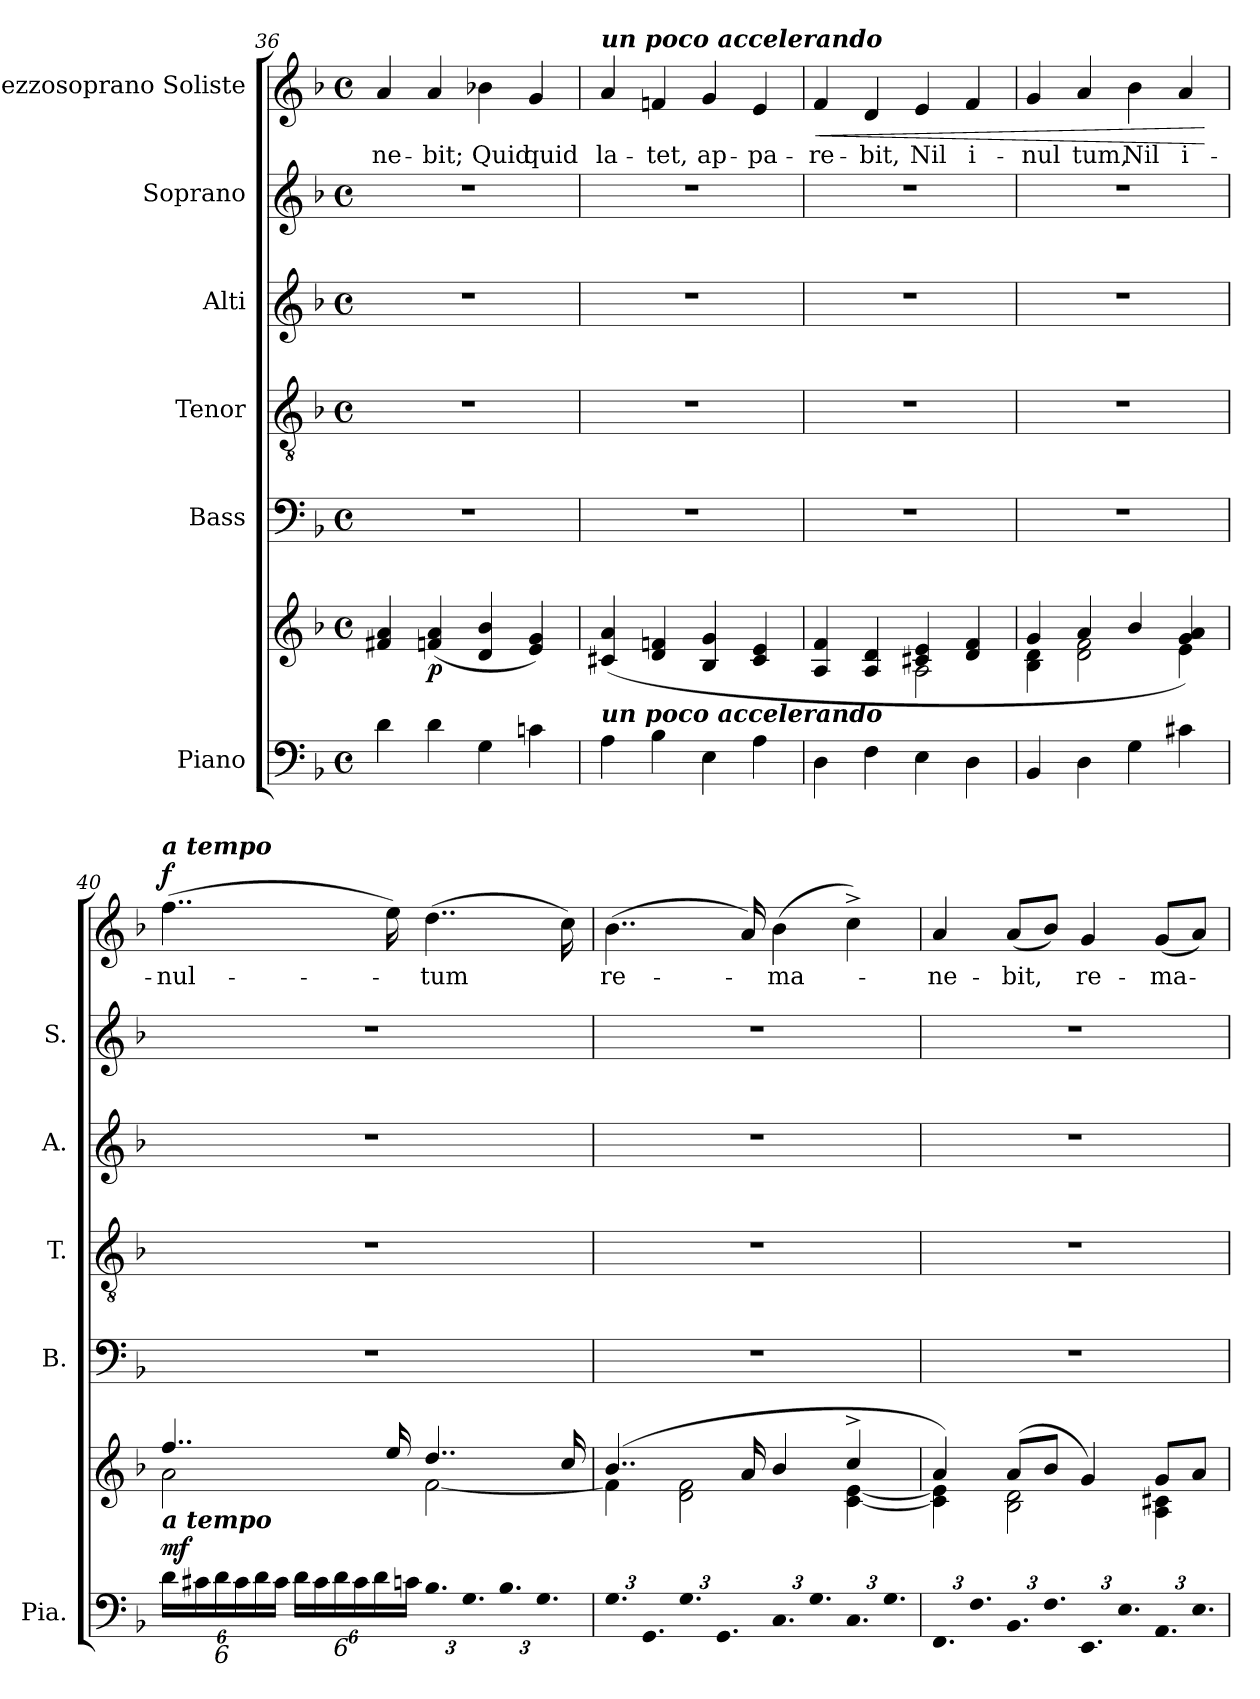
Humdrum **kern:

**kern	**kern	**dynam	**kern	**kern	**kern	**kern	**kern	**text	**dynam
*part6	*part6	*part6	*part5	*part4	*part3	*part2	*part1	*part1	*part1
*staff7	*staff6	*staff6/7	*staff5	*staff4	*staff3	*staff2	*staff1	*staff1	*staff1
*I"Piano	*	*	*I"Bass	*I"Tenor	*I"Alti	*I"Soprano	*I"Mezzosoprano Soliste	*	*
*I'Pia.	*	*	*I'B.	*I'T.	*I'A.	*I'S.	*	*	*
*clefF4	*clefG2	*	*clefF4	*clefGv2	*clefG2	*clefG2	*clefG2	*	*
*	*	*	*	*	*ITrd2c3	*	*	*	*
*k[b-]	*k[b-]	*	*k[b-]	*k[b-]	*k[f#c#]	*k[b-]	*k[b-]	*	*
*M4/4	*M4/4	*	*M4/4	*M4/4	*M4/4	*M4/4	*M4/4	*	*
*met(c)	*met(c)	*	*met(c)	*met(c)	*met(c)	*met(c)	*met(c)	*	*
=36	=36	=36	=36	=36	=36	=36	=36	=36	=36
4d\	4f#X/ 4a/	.	1r	1r	1r	1r	4a/	-ne-	.
!	!	!LO:DY:b	!	!	!	!	!	!	!
4d\	(4fn/ 4a/	p	.	.	.	.	4a/	-bit;	.
4G\	4d/ 4b-/	.	.	.	.	.	4b-X\	Quid-	.
4cn\	4e/ 4g/)	.	.	.	.	.	4g/	-quid	.
=37	=37	=37	=37	=37	=37	=37	=37	=37	=37
*	*	*	*	*	*	*	*MM93	*	*
!	!	!	!	!	!	!	!LO:TX:a:Bi:t=un poco accelerando	!	!
!	!LO:TX:b:Bi:t=un poco accelerando	!	!	!	!	!	!	!	!
4A\	(4c#X/ 4a/	.	1r	1r	1r	1r	4a/	la-	.
4B-\	4d/ 4fn/	.	.	.	.	.	4fn/	-tet,	.
4E\	4B-/ 4g/	.	.	.	.	.	4g/	ap-	.
4A\	4c#/ 4e/	.	.	.	.	.	4e/	-pa-	.
!!LO:LB:g=z
=38	=38	=38	=38	=38	=38	=38	=38	=38	=38
*	*	*	*	*	*	*	*MM97	*	*
*	*^	*	*	*	*	*	*	*	*
!	!	!	!	!	!	!	!	!	!	!LO:HP:b
4D\	4A/ 4f/	2ryy	.	1r	1r	1r	1r	4f/	-re-	<
4F\	4A/ 4d/	.	.	.	.	.	.	4d/	-bit,	.
4E\	4c#X/ 4e/	2A\	.	.	.	.	.	4e/	Nil	.
4D\	4d/ 4f/	.	.	.	.	.	.	4f/	i-	.
=39	=39	=39	=39	=39	=39	=39	=39	=39	=39	=39
*	*	*	*	*	*	*	*	*MM100	*	*
4BB-/	4g/	4B-\ 4d\	.	1r	1r	1r	1r	4g/	-nul	.
4D\	4a/	2d\ 2f\	.	.	.	.	.	4a/	tum,	.
4G\	4b-/	.	.	.	.	.	.	4b-\	Nil	.
4c#X\	4g/ 4a/)	4e\	.	.	.	.	.	4a/	i-	.
*	*v	*v	*	*	*	*	*	*	*	*
.	.	.	.	.	.	.	.	.	[
=40	=40	=40	=40	=40	=40	=40	=40	=40	=40
*Xbrackettup	*	*	*	*	*	*	*	*	*
*	*	*	*	*	*	*	*MM88	*	*
*	*^	*	*	*	*	*	*	*	*
!	!	!	!	!	!	!	!	!LO:TX:a:Bi:t=a tempo	!	!
!LO:TX:a:Bi:t=a tempo	!	!	!	!	!	!	!	!	!	!
!	!	!	!LO:DY:a=2	!	!	!	!	!	!	!LO:DY:a
24d\LL	4..ff/	2a\	mf	1r	1r	1r	1r	(4..ff\	-nul-	f
24c#X\	.	.	.	.	.	.	.	.	.	.
!LO:TX:b:i:t=6	!	!	!	!	!	!	!	!	!	!
24d\	.	.	.	.	.	.	.	.	.	.
24c#\	.	.	.	.	.	.	.	.	.	.
24d\	.	.	.	.	.	.	.	.	.	.
24c#\JJ	.	.	.	.	.	.	.	.	.	.
24d\LL	.	.	.	.	.	.	.	.	.	.
24c#\	.	.	.	.	.	.	.	.	.	.
!LO:TX:b:i:t=6	!	!	!	!	!	!	!	!	!	!
24d\	.	.	.	.	.	.	.	.	.	.
24c#\	.	.	.	.	.	.	.	.	.	.
24d\	.	.	.	.	.	.	.	.	.	.
.	16ee/	.	.	.	.	.	.	16ee\)	.	.
24cn\JJ	.	.	.	.	.	.	.	.	.	.
!LO:N:vis=4.	!	!	!	!	!	!	!	!	!	!
12.B-\	4..dd/	[2f\	.	.	.	.	.	(4..dd\	-tum	.
!LO:N:vis=4.	!	!	!	!	!	!	!	!	!	!
12.G\	.	.	.	.	.	.	.	.	.	.
!LO:N:vis=4.	!	!	!	!	!	!	!	!	!	!
12.B-\	.	.	.	.	.	.	.	.	.	.
!LO:N:vis=4.	!	!	!	!	!	!	!	!	!	!
12.G\	.	.	.	.	.	.	.	.	.	.
.	16cc/	.	.	.	.	.	.	16cc\)	.	.
!!LO:PB:g=z
=41	=41	=41	=41	=41	=41	=41	=41	=41	=41	=41
!LO:N:vis=4.	!	!	!	!	!	!	!	!	!	!
12.G/	(4..b-/	4f\]	.	1r	1r	1r	1r	(4..b-\	re-	.
!LO:N:vis=4.	!	!	!	!	!	!	!	!	!	!
12.GG/	.	.	.	.	.	.	.	.	.	.
!LO:N:vis=4.	!	!	!	!	!	!	!	!	!	!
12.G/	.	2d\ 2f\	.	.	.	.	.	.	.	.
!LO:N:vis=4.	!	!	!	!	!	!	!	!	!	!
12.GG/	.	.	.	.	.	.	.	.	.	.
.	16a/	.	.	.	.	.	.	16a/)	.	.
!LO:N:vis=4.	!	!	!	!	!	!	!	!	!	!
12.C/	4b-/	.	.	.	.	.	.	(4b-\	-ma-	.
!LO:N:vis=4.	!	!	!	!	!	!	!	!	!	!
12.G/	.	.	.	.	.	.	.	.	.	.
!LO:N:vis=4.	!	!	!	!	!	!	!	!	!	!
12.C/	4cc^/	[4c\ [4e\	.	.	.	.	.	4cc^\)	.	.
!LO:N:vis=4.	!	!	!	!	!	!	!	!	!	!
12.G/	.	.	.	.	.	.	.	.	.	.
=42	=42	=42	=42	=42	=42	=42	=42	=42	=42	=42
!LO:N:vis=4.	!	!	!	!	!	!	!	!	!	!
12.FF/	4a/)	4c\] 4e\]	.	1r	1r	1r	1r	4a/	-ne-	.
!LO:N:vis=4.	!	!	!	!	!	!	!	!	!	!
12.F/	.	.	.	.	.	.	.	.	.	.
!LO:N:vis=4.	!	!	!	!	!	!	!	!	!	!
12.BB-/	(8a/L	2B-\ 2d\	.	.	.	.	.	(8a/L	-bit,	.
!LO:N:vis=4.	!	!	!	!	!	!	!	!	!	!
12.F/	8b-/J	.	.	.	.	.	.	8b-/J)	.	.
!LO:N:vis=4.	!	!	!	!	!	!	!	!	!	!
12.EE/	4g/)	.	.	.	.	.	.	4g/	re-	.
!LO:N:vis=4.	!	!	!	!	!	!	!	!	!	!
12.E/	.	.	.	.	.	.	.	.	.	.
!LO:N:vis=4.	!	!	!	!	!	!	!	!	!	!
12.AA/	8g/L	4A\ 4c#X\	.	.	.	.	.	(8g/L	-ma-	.
!LO:N:vis=4.	!	!	!	!	!	!	!	!	!	!
12.E/	8a/J	.	.	.	.	.	.	8a/J)	.	.
*	*v	*v	*	*	*	*	*	*	*	*
=	=	=	=	=	=	=	=	=	=
*-	*-	*-	*-	*-	*-	*-	*-	*-	*-
